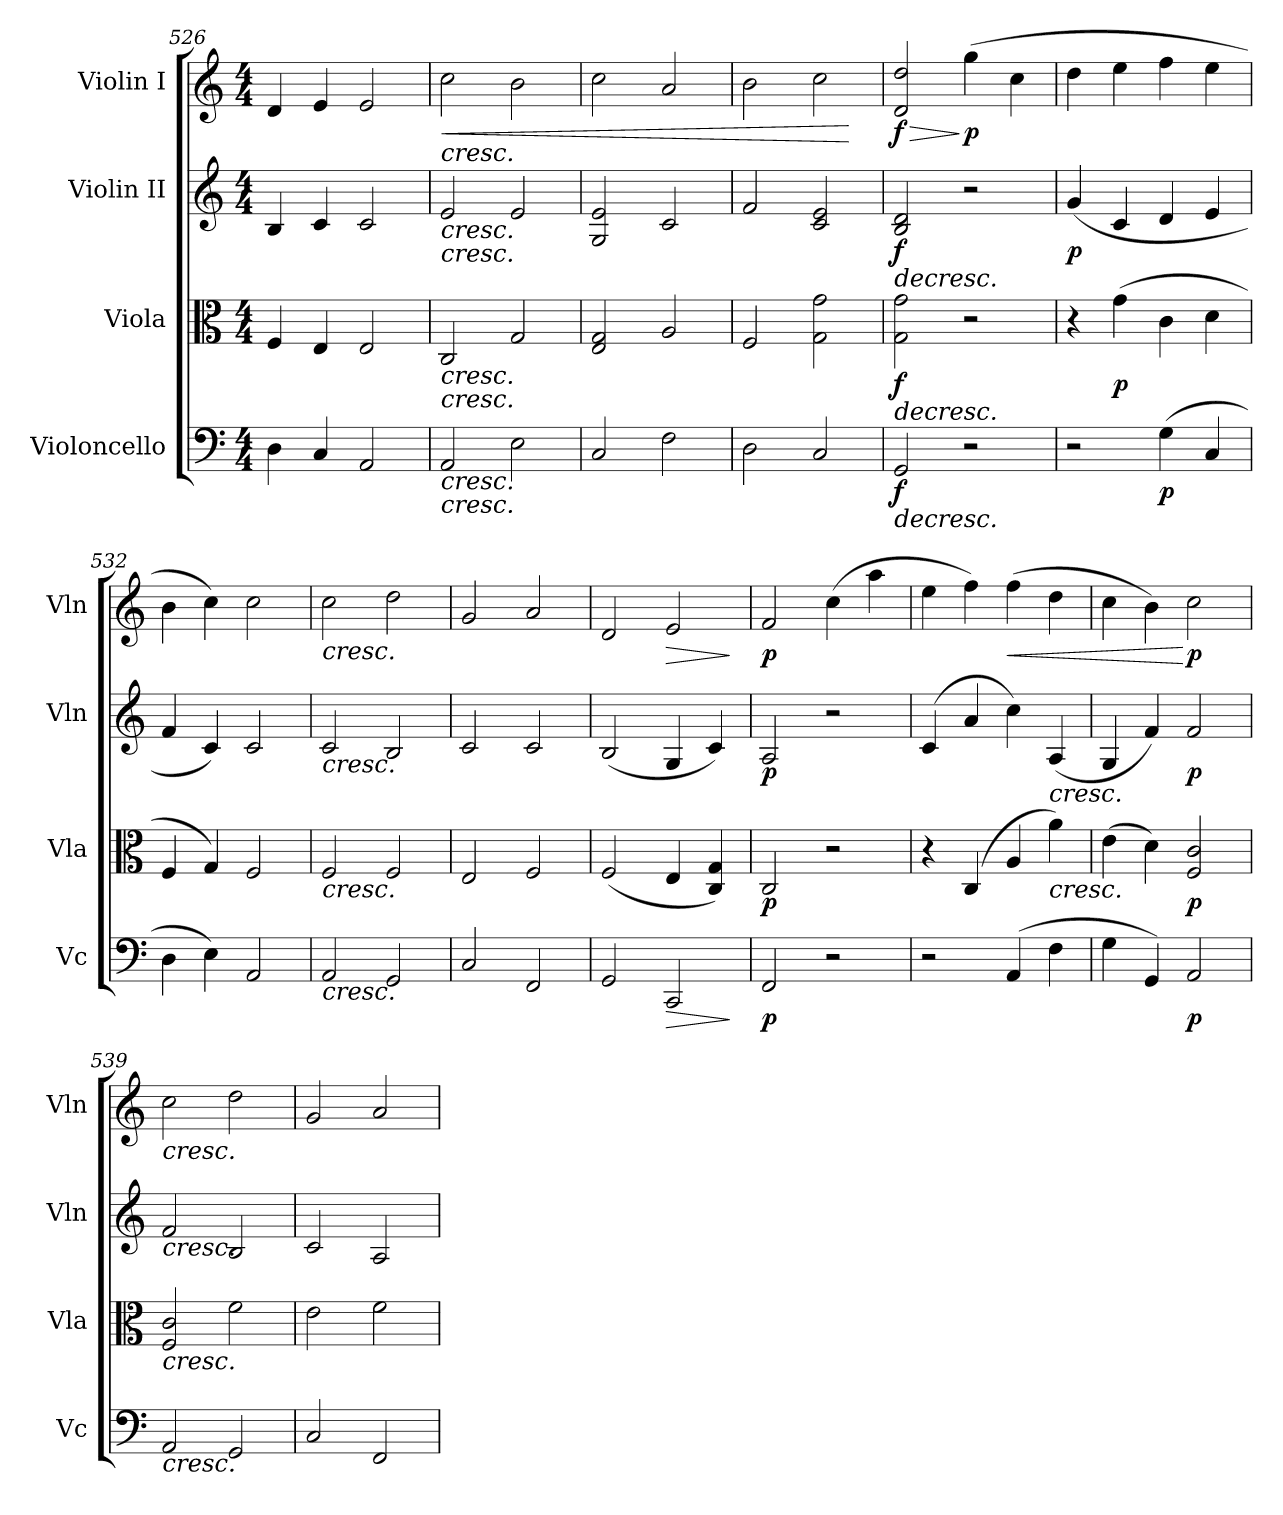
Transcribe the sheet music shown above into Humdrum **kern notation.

**kern	**dynam	**kern	**dynam	**kern	**dynam	**kern	**dynam
*part4	*part4	*part3	*part3	*part2	*part2	*part1	*part1
*staff4	*staff4	*staff3	*staff3	*staff2	*staff2	*staff1	*staff1
*I"Violoncello	*	*I"Viola	*	*I"Violin II	*	*I"Violin I	*
*I'Vc	*	*I'Vla	*	*I'Vln	*	*I'Vln	*
*clefF4	*	*clefC3	*	*clefG2	*	*clefG2	*
*k[]	*	*k[]	*	*k[]	*	*k[]	*
*M4/4	*	*M4/4	*	*M4/4	*	*M4/4	*
=526	=526	=526	=526	=526	=526	=526	=526
4D\	.	4F/	.	4B/	.	4d/	.
4C/	.	4E/	.	4c/	.	4e/	.
2AA/	.	2E/	.	2c/	.	2e/	.
=527	=527	=527	=527	=527	=527	=527	=527
!	!	!	!	!	!	!LO:TX:b:i:t=cresc.	!
!	!	!	!	!LO:TX:b:i:t=cresc.	!	!	!
!	!	!LO:TX:b:i:t=cresc.	!	!	!	!	!
!LO:TX:b:i:t=cresc.	!	!	!	!	!	!	!
!	!LO:HP:b	!	!LO:HP:b	!	!LO:HP:b	!	!LO:HP:b
2AA/	<	2C/	<	2e/	<	2cc\	<
2E\	.	2G/	.	2e/	.	2b\	.
=528	=528	=528	=528	=528	=528	=528	=528
2C/	.	2E/ 2G/	.	2G/ 2e/	.	2cc\	.
2F\	.	2A/	.	2c/	.	2a/	.
=529	=529	=529	=529	=529	=529	=529	=529
2D\	.	2F/	.	2f/	.	2b\	.
2C/	.	2G\ 2g\	.	2c/ 2e/	.	2cc\	.
.	.	.	.	.	.	.	[
=530	=530	=530	=530	=530	=530	=530	=530
!	!LO:HP:b	!	!LO:HP:b	!	!LO:HP:b	!	!LO:HP:b
!	!LO:DY:n=1:b	!	!LO:DY:n=1:b	!	!LO:DY:n=1:b	!	!LO:DY:n=1:b
2GG/	> f	2G\ 2g\	> f	2B/ 2d/	> f	2d/ 2dd/	> f
!	!	!	!	!	!	!	!LO:DY:n=2:b
2r	[	2r	[	2r	[	(>4gg\	] p
.	.	.	.	.	.	4cc\	.
=531	=531	=531	=531	=531	=531	=531	=531
!	!	!	!	!	!LO:DY:b	!	!
2r	.	4r	.	(<4g/	p	4dd\	.
!	!	!	!LO:DY:b	!	!	!	!
.	.	(>4g\	p	4c/	.	4ee\	.
!	!LO:DY:b	!	!	!	!	!	!
(>4G\	p	4c\	.	4d/	.	4ff\	.
4C/	.	4d\	.	4e/	.	4ee\	.
=532	=532	=532	=532	=532	=532	=532	=532
4D\	.	4F/	.	4f/	.	4b\	.
4E\)	.	4G/)	.	4c/)	.	4cc\)	.
2AA/	.	2F/	.	2c/	.	2cc\	.
=533	=533	=533	=533	=533	=533	=533	=533
!	!	!	!	!	!	!LO:TX:b:i:t=cresc.	!
!	!	!	!	!LO:TX:b:i:t=cresc.	!	!	!
!	!	!LO:TX:b:i:t=cresc.	!	!	!	!	!
!LO:TX:b:i:t=cresc.	!	!	!	!	!	!	!
2AA/	.	2F/	.	2c/	.	2cc\	.
2GG/	.	2F/	.	2B/	.	2dd\	.
=534	=534	=534	=534	=534	=534	=534	=534
2C/	.	2E/	.	2c/	.	2g/	.
2FF/	.	2F/	.	2c/	.	2a/	.
=535	=535	=535	=535	=535	=535	=535	=535
2GG/	.	(<2F/	.	(<2B/	.	2d/	.
!	!LO:HP:b	!	!	!	!	!	!LO:HP:b
2CC/	>	4E/	.	4G/	.	2e/	>
.	.	4C/ 4G/)	.	4c/)	.	.	.
.	]	.	]	.	]	.	]
=536	=536	=536	=536	=536	=536	=536	=536
!	!LO:DY:b	!	!LO:DY:b	!	!LO:DY:b	!	!LO:DY:b
2FF/	p	2C/	p	2A/	p	2f/	p
2r	.	2r	.	2r	.	(>4cc\	.
.	.	.	.	.	.	4aa\	.
=537	=537	=537	=537	=537	=537	=537	=537
2r	.	4r	.	(>4c/	.	4ee\	.
.	.	(>4C/	.	4a/	.	4ff\)	.
!	!	!	!	!	!	!	!LO:HP:b
(>4AA/	.	4A/	.	4cc\)	.	(>4ff\	<
!	!	!	!	!LO:TX:b:i:t=cresc.	!	!	!
!	!	!LO:TX:b:i:t=cresc.	!	!	!	!	!
4F\	.	4a\)	.	(<4A/	.	4dd\	.
=538	=538	=538	=538	=538	=538	=538	=538
4G\	.	(>4e\	.	4G/	.	4cc\	.
4GG/)	.	4d\)	.	4f/)	.	4b\)	.
!	!LO:DY:n=1:b	!	!LO:DY:b	!	!LO:DY:b	!	!LO:DY:n=1:b
2AA/	] p	2F/ 2c/	p	2f/	p	2cc\	[ p
=539	=539	=539	=539	=539	=539	=539	=539
!	!	!	!	!	!	!LO:TX:b:i:t=cresc.	!
!	!	!	!	!LO:TX:b:i:t=cresc.	!	!	!
!	!	!LO:TX:b:i:t=cresc.	!	!	!	!	!
!LO:TX:b:i:t=cresc.	!	!	!	!	!	!	!
2AA/	.	2F/ 2c/	.	2f/	.	2cc\	.
2GG/	.	2f\	.	2B/	.	2dd\	.
=540	=540	=540	=540	=540	=540	=540	=540
2C/	.	2e\	.	2c/	.	2g/	.
2FF/	.	2f\	.	2A/	.	2a/	.
=	=	=	=	=	=	=	=
*-	*-	*-	*-	*-	*-	*-	*-
